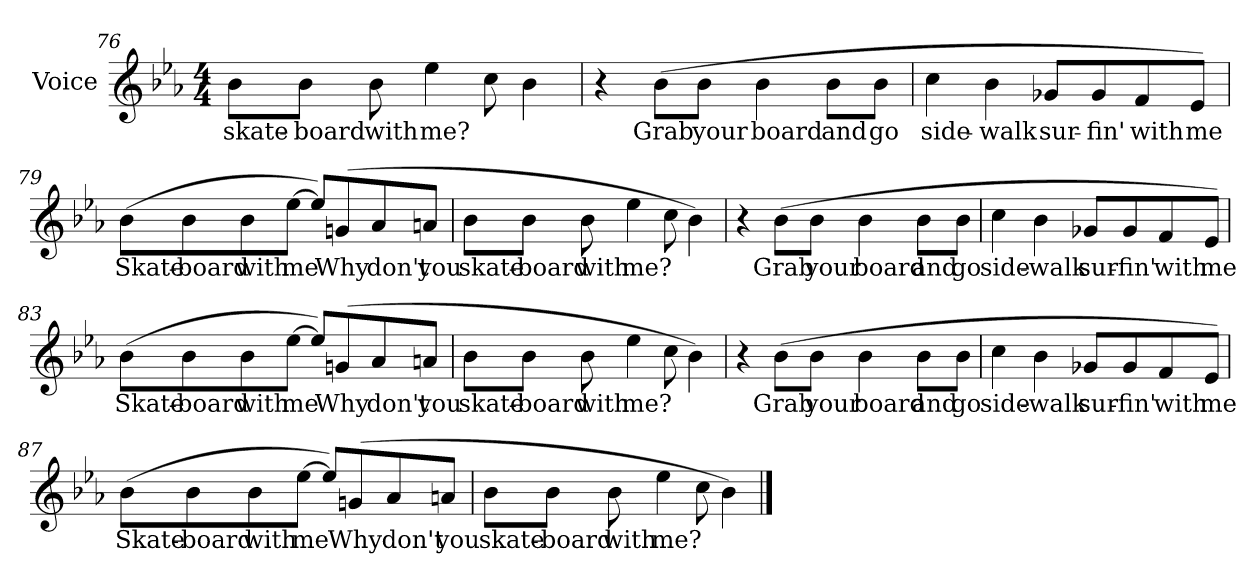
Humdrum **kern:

**kern	**text
*part1	*part1
*staff1	*staff1
*I"Voice	*
*I'Voice	*
*clefG2	*
*k[b-e-a-]	*
*E-:	*
*M4/4	*
=76	=76
!	!LO:LY:b:color=#000000
8b-i\L	skate-
!	!LO:LY:b:color=#000000
8b-i\J	-board
!	!LO:LY:b:color=#000000
8b-i\	with
!	!LO:LY:b:color=#000000
4ee-i\	me?
8cci\	.
4b-i\	.
!!LO:LB:g=z
=77	=77
4r	.
!	!LO:LY:b:color=#000000
(8b-i\L	Grab
!	!LO:LY:b:color=#000000
8b-i\J	your
!	!LO:LY:b:color=#000000
4b-i\	board
!	!LO:LY:b:color=#000000
8b-i\L	and
!	!LO:LY:b:color=#000000
8b-i\J	go
=78	=78
!	!LO:LY:b:color=#000000
4cci\	side-
!	!LO:LY:b:color=#000000
4b-i\	-walk
!	!LO:LY:b:color=#000000
8g-Xi/L	sur-
!	!LO:LY:b:color=#000000
8g-i/	-fin'
!	!LO:LY:b:color=#000000
8fi/	with
!	!LO:LY:b:color=#000000
8e-i/J)	me
=79	=79
!	!LO:LY:b:color=#000000
(8b-i\L	Skate-
!	!LO:LY:b:color=#000000
8b-i\	-board
!	!LO:LY:b:color=#000000
8b-i\	with
!	!LO:LY:b:color=#000000
[8ee-i\J	me
8ee-i/L])	.
!	!LO:LY:b:color=#000000
(8gni/	Why
!	!LO:LY:b:color=#000000
8a-i/	don't
!	!LO:LY:b:color=#000000
8ani/J	you
!!LO:LB:g=z
=80	=80
!	!LO:LY:b:color=#000000
8b-i\L	skate-
!	!LO:LY:b:color=#000000
8b-i\J	-board
!	!LO:LY:b:color=#000000
8b-i\	with
!	!LO:LY:b:color=#000000
4ee-i\	me?
8cci\	.
4b-i\)	.
=81	=81
4r	.
!	!LO:LY:b:color=#000000
(8b-i\L	Grab
!	!LO:LY:b:color=#000000
8b-i\J	your
!	!LO:LY:b:color=#000000
4b-i\	board
!	!LO:LY:b:color=#000000
8b-i\L	and
!	!LO:LY:b:color=#000000
8b-i\J	go
=82	=82
!	!LO:LY:b:color=#000000
4cci\	side-
!	!LO:LY:b:color=#000000
4b-i\	-walk
!	!LO:LY:b:color=#000000
8g-Xi/L	sur-
!	!LO:LY:b:color=#000000
8g-i/	-fin'
!	!LO:LY:b:color=#000000
8fi/	with
!	!LO:LY:b:color=#000000
8e-i/J)	me
!!LO:LB:g=z
=83	=83
!	!LO:LY:b:color=#000000
(8b-i\L	Skate-
!	!LO:LY:b:color=#000000
8b-i\	-board
!	!LO:LY:b:color=#000000
8b-i\	with
!	!LO:LY:b:color=#000000
[8ee-i\J	me
8ee-i/L])	.
!	!LO:LY:b:color=#000000
(8gni/	Why
!	!LO:LY:b:color=#000000
8a-i/	don't
!	!LO:LY:b:color=#000000
8ani/J	you
=84	=84
!	!LO:LY:b:color=#000000
8b-i\L	skate-
!	!LO:LY:b:color=#000000
8b-i\J	-board
!	!LO:LY:b:color=#000000
8b-i\	with
!	!LO:LY:b:color=#000000
4ee-i\	me?
8cci\	.
4b-i\)	.
=85	=85
4r	.
!	!LO:LY:b:color=#000000
(8b-i\L	Grab
!	!LO:LY:b:color=#000000
8b-i\J	your
!	!LO:LY:b:color=#000000
4b-i\	board
!	!LO:LY:b:color=#000000
8b-i\L	and
!	!LO:LY:b:color=#000000
8b-i\J	go
!!LO:LB:g=z
=86	=86
!	!LO:LY:b:color=#000000
4cci\	side-
!	!LO:LY:b:color=#000000
4b-i\	-walk
!	!LO:LY:b:color=#000000
8g-Xi/L	sur-
!	!LO:LY:b:color=#000000
8g-i/	-fin'
!	!LO:LY:b:color=#000000
8fi/	with
!	!LO:LY:b:color=#000000
8e-i/J)	me
=87	=87
!	!LO:LY:b:color=#000000
(8b-i\L	Skate-
!	!LO:LY:b:color=#000000
8b-i\	-board
!	!LO:LY:b:color=#000000
8b-i\	with
!	!LO:LY:b:color=#000000
[8ee-i\J	me
8ee-i/L])	.
!	!LO:LY:b:color=#000000
(8gni/	Why
!	!LO:LY:b:color=#000000
8a-i/	don't
!	!LO:LY:b:color=#000000
8ani/J	you
=88	=88
!	!LO:LY:b:color=#000000
8b-i\L	skate-
!	!LO:LY:b:color=#000000
8b-i\J	-board
!	!LO:LY:b:color=#000000
8b-i\	with
!	!LO:LY:b:color=#000000
4ee-i\	me?
8cci\	.
4b-i\)	.
==	==
*-	*-
